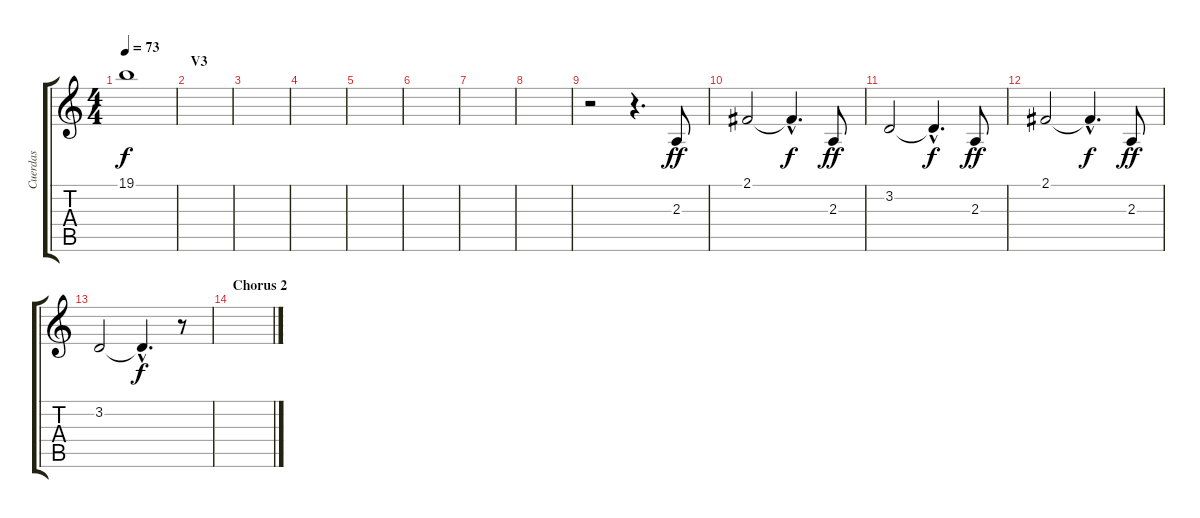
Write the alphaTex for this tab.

\track ("Cuerdas" "Cuerdas") {instrument stringensemble1}
\staff {score tabs}
\tuning (E4 B3 G3 D3 A2 E2) {hide}
\ts (4 4)
\tempo 73
\clef g2
\ks c
19.1.1{dy f} |
\section ("" "V3")
|
|
|
|
|
|
|
r.2 r.4{d} 2.3.8{dy ff} |
2.1.2 2.1{hac t}.4{d dy f} 2.3.8{dy ff} |
3.2.2 3.2{hac t}.4{d dy f} 2.3.8{dy ff} |
2.1.2 2.1{hac t}.4{d dy f} 2.3.8{dy ff} |
3.2.2 3.2{hac t}.4{d dy f} r.8 |
\section ("" "Chorus 2")
